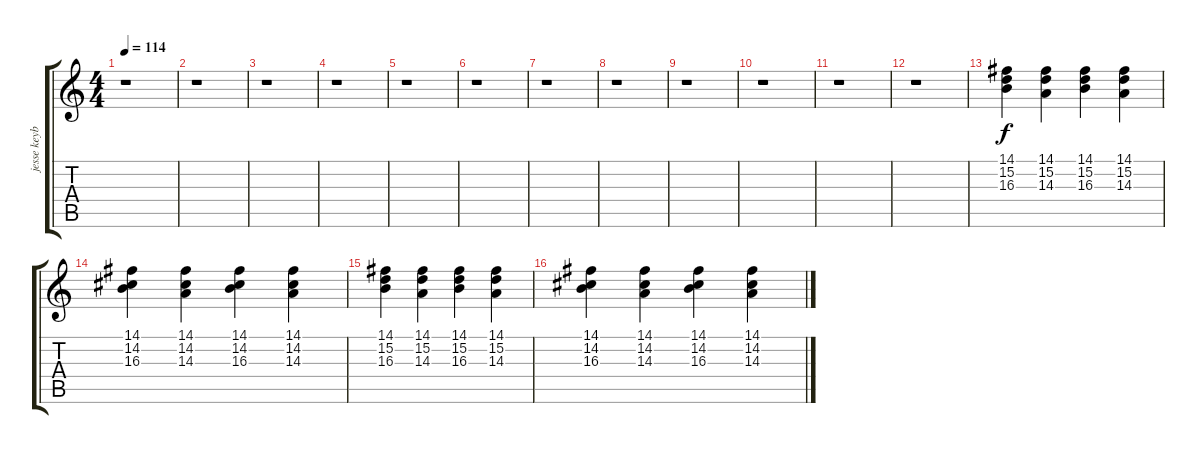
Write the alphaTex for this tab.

\track ("jesse keyboard" "jesse keyb") {instrument electricgrandpiano}
\staff {score tabs}
\tuning (E4 B3 G3 D3 A2 E2) {hide}
\ts (4 4)
\tempo 114
\clef g2
\ks c
r.1{dy f} |
r.1 |
r.1 |
r.1 |
r.1 |
r.1 |
r.1 |
r.1 |
r.1 |
r.1 |
r.1 |
r.1 |
(14.1 15.2 16.3).4 (14.1 15.2 14.3).4 (14.1 15.2 16.3).4 (14.1 15.2 14.3).4 |
(14.1 14.2 16.3).4 (14.1 14.2 14.3).4 (14.1 14.2 16.3).4 (14.1 14.2 14.3).4 |
(14.1 15.2 16.3).4 (14.1 15.2 14.3).4 (14.1 15.2 16.3).4 (14.1 15.2 14.3).4 |
(14.1 14.2 16.3).4 (14.1 14.2 14.3).4 (14.1 14.2 16.3).4 (14.1 14.2 14.3).4
